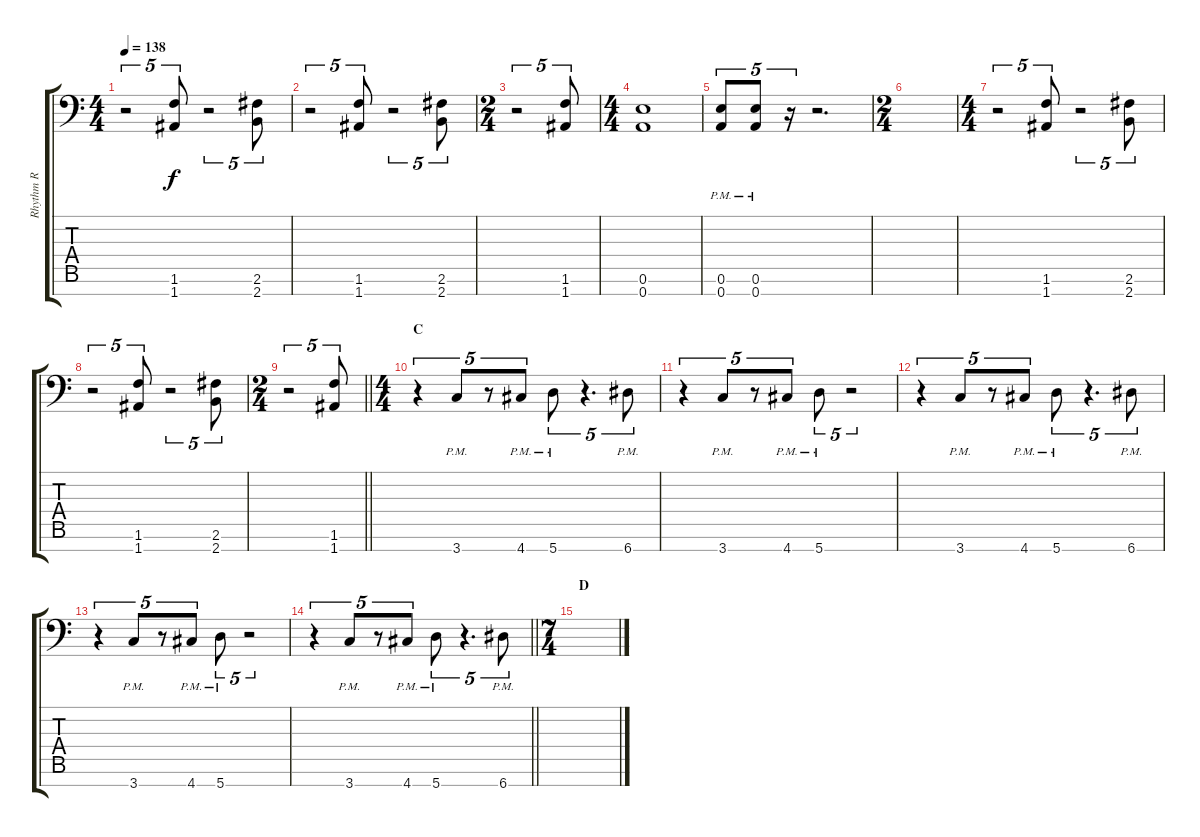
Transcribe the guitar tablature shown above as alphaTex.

\track ("Rhythm R" "Rhythm R") {instrument distortionguitar}
\staff {score tabs}
\tuning (E4 B3 G3 D3 A2 E2 A1) {hide}
\ts (4 4)
\tempo 138
\clef f4
\ks c
r.2{tu (5 4) dy f} (1.6 1.7).8{tu (5 4)} r.2{tu (5 4)} (2.6 2.7).8{tu (5 4)} |
r.2{tu (5 4)} (1.6 1.7).8{tu (5 4)} r.2{tu (5 4)} (2.6 2.7).8{tu (5 4)} |
\ts (2 4)
r.2{tu (5 4)} (1.6 1.7).8{tu (5 4)} |
\ts (4 4)
(0.6 0.7).1 |
(0.6{pm} 0.7{pm}).8{tu (5 4)} (0.6{pm} 0.7{pm}).8{tu (5 4)} r.16{tu (5 4)} r.2{d} |
\ts (2 4)
|
\ts (4 4)
r.2{tu (5 4)} (1.6 1.7).8{tu (5 4)} r.2{tu (5 4)} (2.6 2.7).8{tu (5 4)} |
r.2{tu (5 4)} (1.6 1.7).8{tu (5 4)} r.2{tu (5 4)} (2.6 2.7).8{tu (5 4)} |
\ts (2 4)
\barLineRight lightlight
r.2{tu (5 4)} (1.6 1.7).8{tu (5 4)} |
\ts (4 4)
\section ("" "C")
r.4{tu (5 4)} 3.7{pm}.8{tu (5 4)} r.8{tu (5 4)} 4.7{pm}.8{tu (5 4)} 5.7{pm}.8{tu (5 4)} r.4{d tu (5 4)} 6.7{pm}.8{tu (5 4)} |
r.4{tu (5 4)} 3.7{pm}.8{tu (5 4)} r.8{tu (5 4)} 4.7{pm}.8{tu (5 4)} 5.7{pm}.8{tu (5 4)} r.2{tu (5 4)} |
r.4{tu (5 4)} 3.7{pm}.8{tu (5 4)} r.8{tu (5 4)} 4.7{pm}.8{tu (5 4)} 5.7{pm}.8{tu (5 4)} r.4{d tu (5 4)} 6.7{pm}.8{tu (5 4)} |
r.4{tu (5 4)} 3.7{pm}.8{tu (5 4)} r.8{tu (5 4)} 4.7{pm}.8{tu (5 4)} 5.7{pm}.8{tu (5 4)} r.2{tu (5 4)} |
\barLineRight lightlight
r.4{tu (5 4)} 3.7{pm}.8{tu (5 4)} r.8{tu (5 4)} 4.7{pm}.8{tu (5 4)} 5.7{pm}.8{tu (5 4)} r.4{d tu (5 4)} 6.7{pm}.8{tu (5 4)} |
\ts (7 4)
\section ("" "D")
